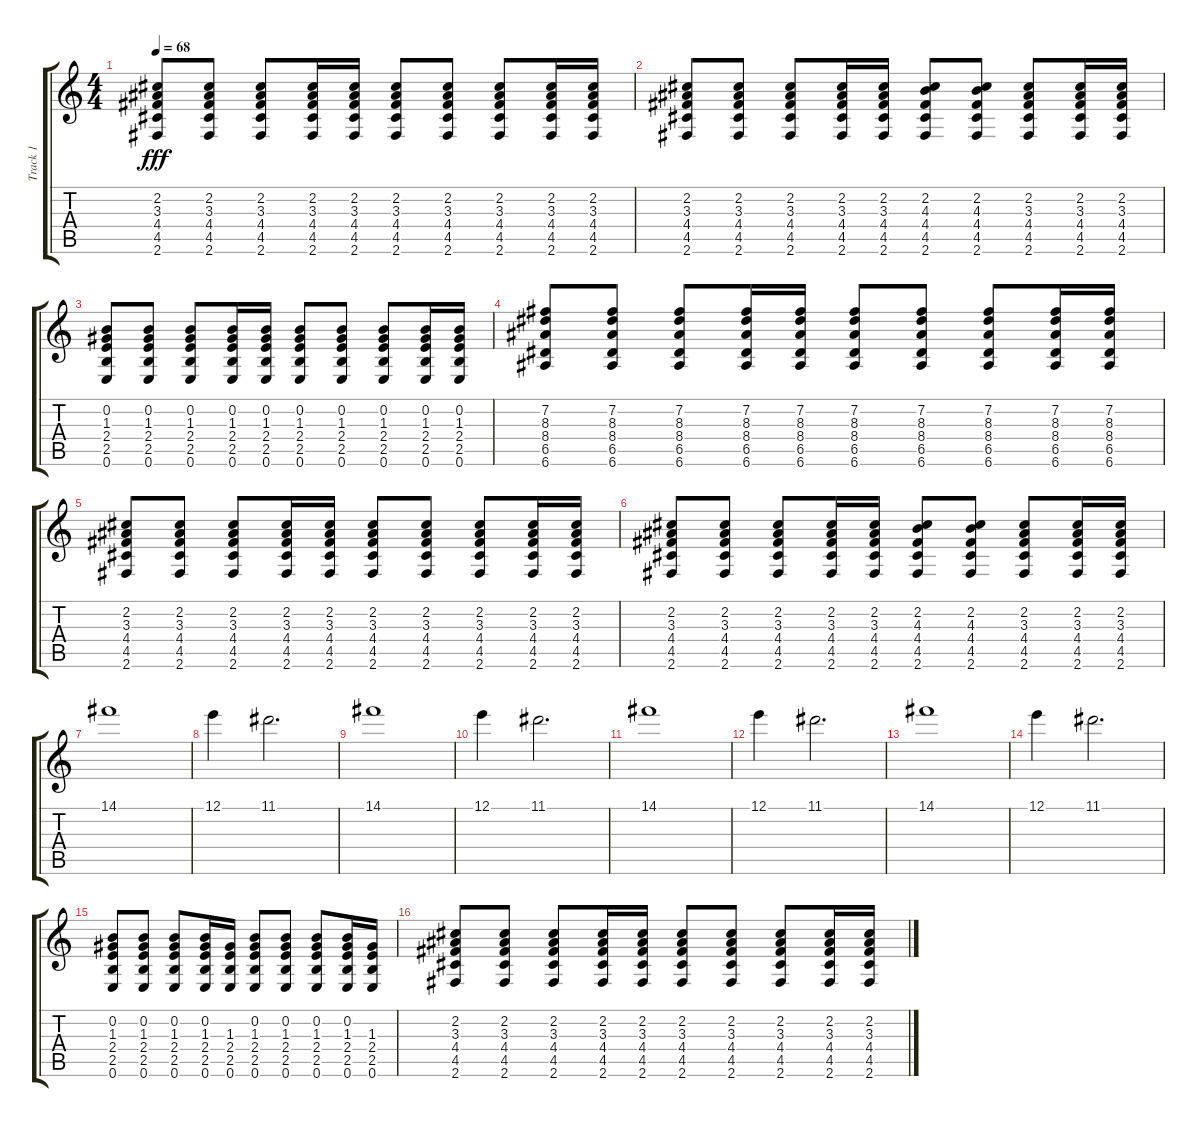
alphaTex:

\track ("Track 1" "Track 1") {instrument electricguitarclean}
\staff {score tabs}
\tuning (E4 B3 G3 D3 A2 E2) {hide}
\ts (4 4)
\tempo 68
\clef g2
\ks c
(2.2 3.3 4.4 4.5 2.6).8{dy fff} (2.2 3.3 4.4 4.5 2.6).8 (2.2 3.3 4.4 4.5 2.6).8 (2.2 3.3 4.4 4.5 2.6).16 (2.2 3.3 4.4 4.5 2.6).16 (2.2 3.3 4.4 4.5 2.6).8 (2.2 3.3 4.4 4.5 2.6).8 (2.2 3.3 4.4 4.5 2.6).8 (2.2 3.3 4.4 4.5 2.6).16 (2.2 3.3 4.4 4.5 2.6).16 |
(2.2 3.3 4.4 4.5 2.6).8 (2.2 3.3 4.4 4.5 2.6).8 (2.2 3.3 4.4 4.5 2.6).8 (2.2 3.3 4.4 4.5 2.6).16 (2.2 3.3 4.4 4.5 2.6).16 (2.2 4.3 4.4 4.5 2.6).8 (2.2 4.3 4.4 4.5 2.6).8 (2.2 3.3 4.4 4.5 2.6).8 (2.2 3.3 4.4 4.5 2.6).16 (2.2 3.3 4.4 4.5 2.6).16 |
(0.2 1.3 2.4 2.5 0.6).8 (0.2 1.3 2.4 2.5 0.6).8 (0.2 1.3 2.4 2.5 0.6).8 (0.2 1.3 2.4 2.5 0.6).16 (0.2 1.3 2.4 2.5 0.6).16 (0.2 1.3 2.4 2.5 0.6).8 (0.2 1.3 2.4 2.5 0.6).8 (0.2 1.3 2.4 2.5 0.6).8 (0.2 1.3 2.4 2.5 0.6).16 (0.2 1.3 2.4 2.5 0.6).16 |
(7.2 8.3 8.4 6.5 6.6).8 (7.2 8.3 8.4 6.5 6.6).8 (7.2 8.3 8.4 6.5 6.6).8 (7.2 8.3 8.4 6.5 6.6).16 (7.2 8.3 8.4 6.5 6.6).16 (7.2 8.3 8.4 6.5 6.6).8 (7.2 8.3 8.4 6.5 6.6).8 (7.2 8.3 8.4 6.5 6.6).8 (7.2 8.3 8.4 6.5 6.6).16 (7.2 8.3 8.4 6.5 6.6).16 |
(2.2 3.3 4.4 4.5 2.6).8 (2.2 3.3 4.4 4.5 2.6).8 (2.2 3.3 4.4 4.5 2.6).8 (2.2 3.3 4.4 4.5 2.6).16 (2.2 3.3 4.4 4.5 2.6).16 (2.2 3.3 4.4 4.5 2.6).8 (2.2 3.3 4.4 4.5 2.6).8 (2.2 3.3 4.4 4.5 2.6).8 (2.2 3.3 4.4 4.5 2.6).16 (2.2 3.3 4.4 4.5 2.6).16 |
(2.2 3.3 4.4 4.5 2.6).8 (2.2 3.3 4.4 4.5 2.6).8 (2.2 3.3 4.4 4.5 2.6).8 (2.2 3.3 4.4 4.5 2.6).16 (2.2 3.3 4.4 4.5 2.6).16 (2.2 4.3 4.4 4.5 2.6).8 (2.2 4.3 4.4 4.5 2.6).8 (2.2 3.3 4.4 4.5 2.6).8 (2.2 3.3 4.4 4.5 2.6).16 (2.2 3.3 4.4 4.5 2.6).16 |
14.1.1{volume 9 balance 4 instrument electricguitarclean} |
12.1.4 11.1.2{d} |
14.1.1 |
12.1.4 11.1.2{d} |
14.1.1 |
12.1.4 11.1.2{d} |
14.1.1 |
12.1.4 11.1.2{d} |
(0.2 1.3 2.4 2.5 0.6).8{volume 13 balance 8 instrument overdrivenguitar} (0.2 1.3 2.4 2.5 0.6).8 (0.2 1.3 2.4 2.5 0.6).8 (0.2 1.3 2.4 2.5 0.6).16 (1.3 2.4 2.5 0.6).16 (0.2 1.3 2.4 2.5 0.6).8 (0.2 1.3 2.4 2.5 0.6).8 (0.2 1.3 2.4 2.5 0.6).8 (0.2 1.3 2.4 2.5 0.6).16 (1.3 2.4 2.5 0.6).16 |
(2.2 3.3 4.4 4.5 2.6).8 (2.2 3.3 4.4 4.5 2.6).8 (2.2 3.3 4.4 4.5 2.6).8 (2.2 3.3 4.4 4.5 2.6).16 (2.2 3.3 4.4 4.5 2.6).16 (2.2 3.3 4.4 4.5 2.6).8 (2.2 3.3 4.4 4.5 2.6).8 (2.2 3.3 4.4 4.5 2.6).8 (2.2 3.3 4.4 4.5 2.6).16 (2.2 3.3 4.4 4.5 2.6).16
